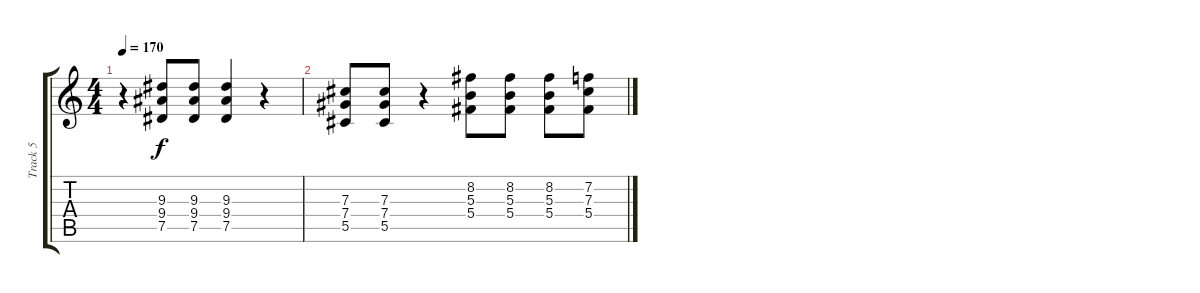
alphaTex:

\track ("Track 5" "Track 5") {instrument distortionguitar}
\staff {score tabs}
\tuning (Eb4 Bb3 Gb3 Db3 Ab2 Eb2) {hide}
\ts (4 4)
\tempo 170
\clef g2
\ks c
r.4{dy f} (9.3 9.4 7.5).8 (9.3 9.4 7.5).8 (9.3 9.4 7.5).4 r.4 |
(7.3 7.4 5.5).8 (7.3 7.4 5.5).8 r.4 (8.2 5.3 5.4).8 (8.2 5.3 5.4).8 (8.2 5.3 5.4).8 (7.2 7.3 5.4).8
